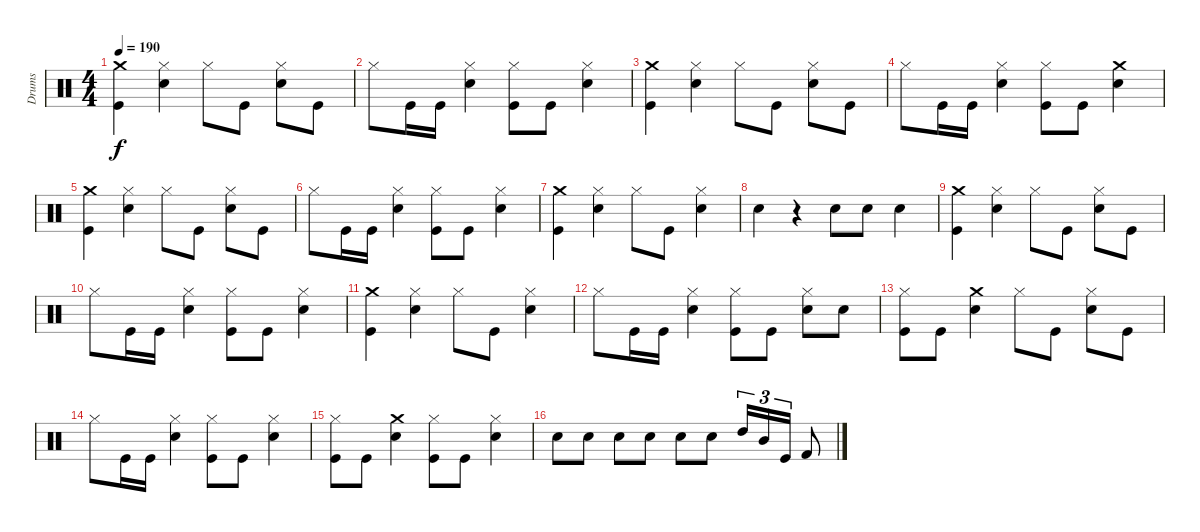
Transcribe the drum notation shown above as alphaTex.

\track ("Drums" "Drums") {instrument percussion}
\staff {score}
\articulation defaults
\ts (4 4)
\tempo 190
\clef neutral
\ks c
("Kick (hit)" "Crash medium (hit)").4{dy f} ("Snare (hit) 2" "Hi-Hat (closed)").4 "Hi-Hat (closed)".8 "Kick (hit)".8 ("Snare (hit) 2" "Hi-Hat (closed)").8 "Kick (hit)".8 |
"Hi-Hat (closed)".8 "Kick (hit)".16 "Kick (hit)".16 ("Snare (hit) 2" "Hi-Hat (closed)").4 ("Kick (hit)" "Hi-Hat (closed)").8 "Kick (hit)".8 ("Snare (hit) 2" "Hi-Hat (closed)").4 |
("Kick (hit)" "Crash medium (hit)").4 ("Hi-Hat (closed)" "Snare (hit) 2").4 "Hi-Hat (closed)".8 "Kick (hit)".8 ("Snare (hit) 2" "Hi-Hat (closed)").8 "Kick (hit)".8 |
"Hi-Hat (closed)".8 "Kick (hit)".16 "Kick (hit)".16 ("Snare (hit) 2" "Hi-Hat (closed)").4 ("Kick (hit)" "Hi-Hat (closed)").8 "Kick (hit)".8 ("Crash medium (hit)" "Snare (hit) 2").4 |
("Kick (hit)" "Crash medium (hit)").4 ("Hi-Hat (closed)" "Snare (hit) 2").4 "Hi-Hat (closed)".8 "Kick (hit)".8 ("Snare (hit) 2" "Hi-Hat (closed)").8 "Kick (hit)".8 |
"Hi-Hat (closed)".8 "Kick (hit)".16 "Kick (hit)".16 ("Snare (hit) 2" "Hi-Hat (closed)").4 ("Kick (hit)" "Hi-Hat (closed)").8 "Kick (hit)".8 ("Snare (hit) 2" "Hi-Hat (closed)").4 |
("Kick (hit)" "Crash medium (hit)").4 ("Hi-Hat (closed)" "Snare (hit) 2").4 "Hi-Hat (closed)".8 "Kick (hit)".8 ("Snare (hit) 2" "Hi-Hat (closed)").4 |
"Snare (hit) 2".4 r.4 "Snare (hit) 2".8 "Snare (hit) 2".8 "Snare (hit) 2".4 |
("Kick (hit)" "Crash medium (hit)").4 ("Hi-Hat (closed)" "Snare (hit) 2").4 "Hi-Hat (closed)".8 "Kick (hit)".8 ("Snare (hit) 2" "Hi-Hat (closed)").8 "Kick (hit)".8 |
"Hi-Hat (closed)".8 "Kick (hit)".16 "Kick (hit)".16 ("Snare (hit) 2" "Hi-Hat (closed)").4 ("Kick (hit)" "Hi-Hat (closed)").8 "Kick (hit)".8 ("Snare (hit) 2" "Hi-Hat (closed)").4 |
("Kick (hit)" "Crash medium (hit)").4 ("Hi-Hat (closed)" "Snare (hit) 2").4 "Hi-Hat (closed)".8 "Kick (hit)".8 ("Snare (hit) 2" "Hi-Hat (closed)").4 |
"Hi-Hat (closed)".8 "Kick (hit)".16 "Kick (hit)".16 ("Snare (hit) 2" "Hi-Hat (closed)").4 ("Kick (hit)" "Hi-Hat (closed)").8 "Kick (hit)".8 ("Snare (hit) 2" "Hi-Hat (closed)").8 "Snare (hit) 2".8 |
("Kick (hit)" "Hi-Hat (closed)").8 "Kick (hit)".8 ("Crash medium (hit)" "Snare (hit) 2").4 "Hi-Hat (closed)".8 "Kick (hit)".8 ("Snare (hit) 2" "Hi-Hat (closed)").8 "Kick (hit)".8 |
"Hi-Hat (closed)".8 "Kick (hit)".16 "Kick (hit)".16 ("Snare (hit) 2" "Hi-Hat (closed)").4 ("Kick (hit)" "Hi-Hat (closed)").8 "Kick (hit)".8 ("Snare (hit) 2" "Hi-Hat (closed)").4 |
("Kick (hit)" "Hi-Hat (closed)").8 "Kick (hit)".8 ("Snare (hit) 2" "Crash medium (hit)").4 ("Kick (hit)" "Hi-Hat (closed)").8 "Kick (hit)".8 ("Snare (hit) 2" "Hi-Hat (closed)").4 |
"Snare (hit) 2".8 "Snare (hit) 2".8 "Snare (hit) 2".8 "Snare (hit) 2".8 "Snare (hit) 2".8 "Snare (hit) 2".8 "High Tom (hit)".16{tu (3 2)} "Mid Tom (hit)".16{tu (3 2)} "Kick (hit)".16{tu (3 2)} "Kick (hit) 2".8
